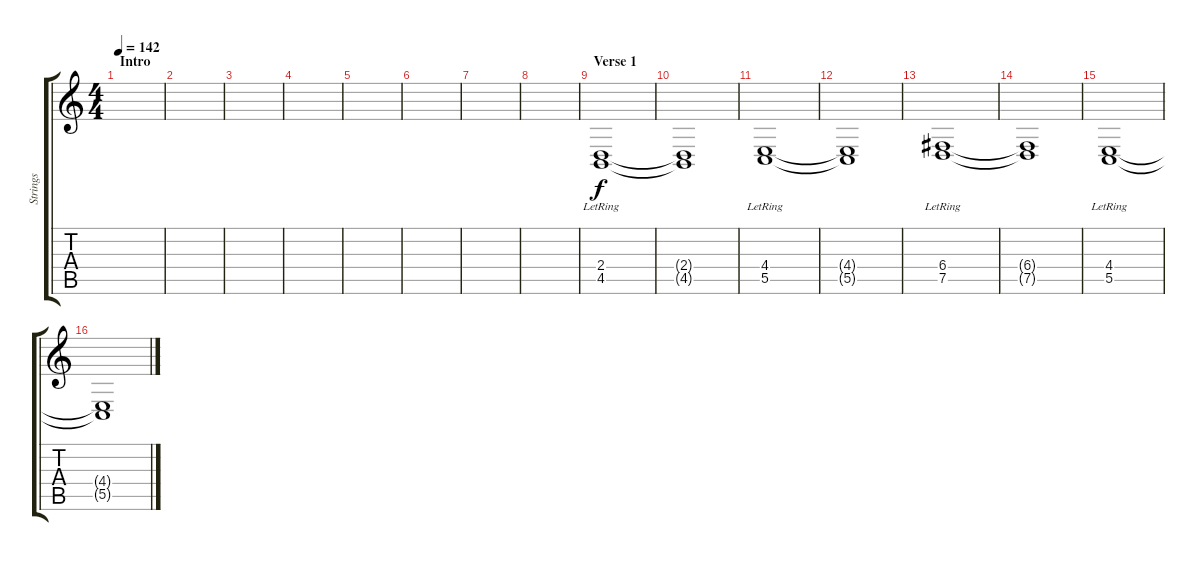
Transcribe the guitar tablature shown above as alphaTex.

\track ("Strings" "Strings") {instrument synthstrings1}
\staff {score tabs}
\tuning (D4 A3 F3 C3 G2 C2) {hide}
\ts (4 4)
\section ("" "Intro")
\tempo 142
\clef g2
\ks c
|
|
|
|
|
|
|
|
\section ("" "Verse 1")
(2.4{lr} 4.5{lr}).1 |
(2.4{t} 4.5{t}).1 |
(4.4{lr} 5.5{lr}).1 |
(4.4{t} 5.5{t}).1 |
(6.4{lr} 7.5{lr}).1 |
(6.4{t} 7.5{t}).1 |
(4.4{lr} 5.5{lr}).1 |
(4.4{t} 5.5{t}).1
